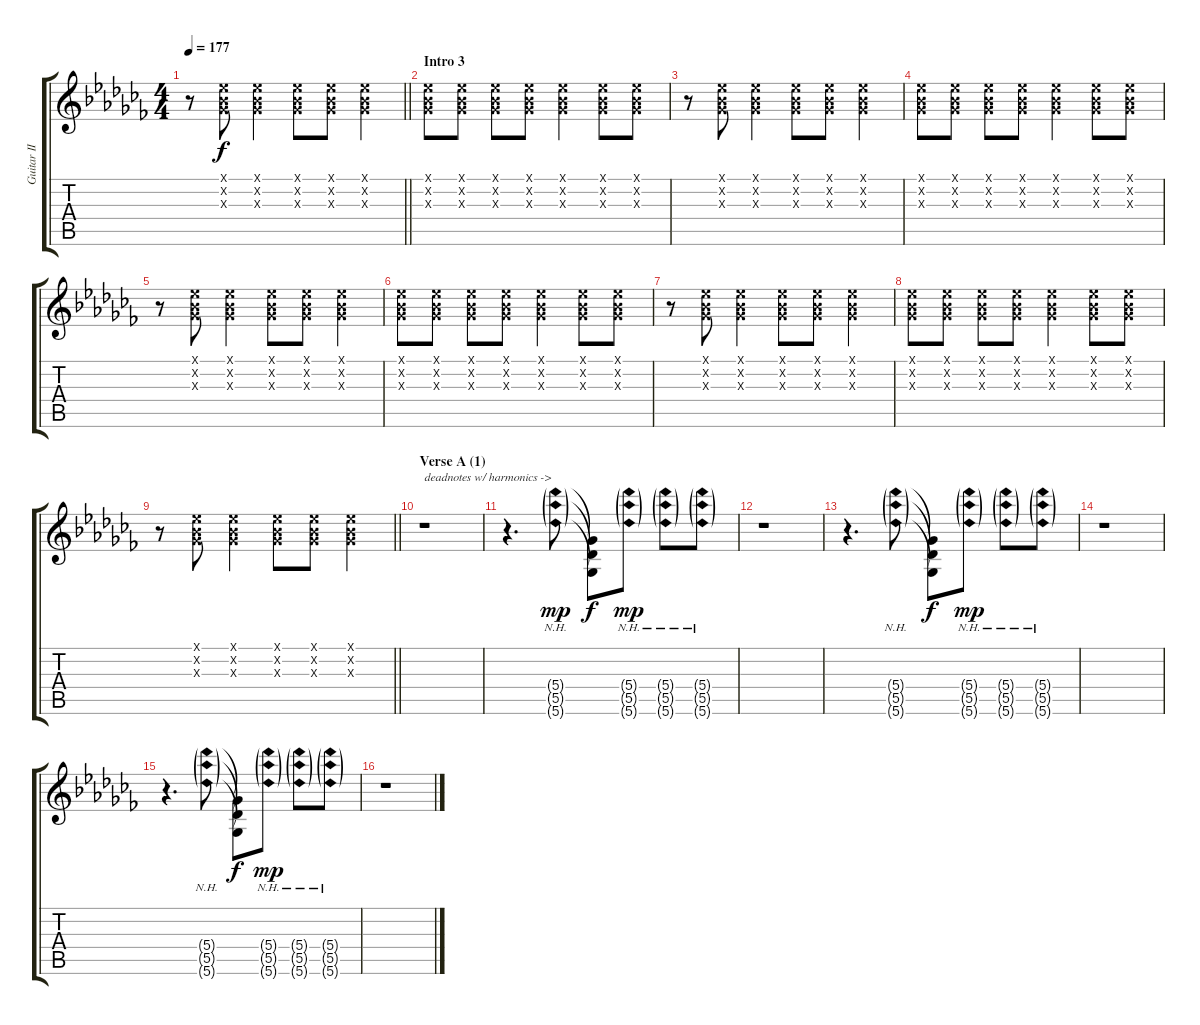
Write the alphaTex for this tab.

\track ("Guitar II" "Guitar II") {instrument distortionguitar}
\staff {score tabs}
\tuning (Eb4 Bb3 Gb3 Db3 Ab2 Db2) {hide}
\ts (4 4)
\tempo 177
\clef g2
\barLineRight lightlight
\ks abminor
r.8{dy f} (0.1{x} 0.2{x} 0.3{x}).8 (0.1{x} 0.2{x} 0.3{x}).4 (0.1{x} 0.2{x} 0.3{x}).8 (0.1{x} 0.2{x} 0.3{x}).8 (0.1{x} 0.2{x} 0.3{x}).4 |
\section ("" "Intro 3")
(0.1{x} 0.2{x} 0.3{x}).8 (0.1{x} 0.2{x} 0.3{x}).8 (0.1{x} 0.2{x} 0.3{x}).8 (0.1{x} 0.2{x} 0.3{x}).8 (0.1{x} 0.2{x} 0.3{x}).4 (0.1{x} 0.2{x} 0.3{x}).8 (0.1{x} 0.2{x} 0.3{x}).8 |
r.8 (0.1{x} 0.2{x} 0.3{x}).8 (0.1{x} 0.2{x} 0.3{x}).4 (0.1{x} 0.2{x} 0.3{x}).8 (0.1{x} 0.2{x} 0.3{x}).8 (0.1{x} 0.2{x} 0.3{x}).4 |
(0.1{x} 0.2{x} 0.3{x}).8 (0.1{x} 0.2{x} 0.3{x}).8 (0.1{x} 0.2{x} 0.3{x}).8 (0.1{x} 0.2{x} 0.3{x}).8 (0.1{x} 0.2{x} 0.3{x}).4 (0.1{x} 0.2{x} 0.3{x}).8 (0.1{x} 0.2{x} 0.3{x}).8 |
r.8 (0.1{x} 0.2{x} 0.3{x}).8 (0.1{x} 0.2{x} 0.3{x}).4 (0.1{x} 0.2{x} 0.3{x}).8 (0.1{x} 0.2{x} 0.3{x}).8 (0.1{x} 0.2{x} 0.3{x}).4 |
(0.1{x} 0.2{x} 0.3{x}).8 (0.1{x} 0.2{x} 0.3{x}).8 (0.1{x} 0.2{x} 0.3{x}).8 (0.1{x} 0.2{x} 0.3{x}).8 (0.1{x} 0.2{x} 0.3{x}).4 (0.1{x} 0.2{x} 0.3{x}).8 (0.1{x} 0.2{x} 0.3{x}).8 |
r.8 (0.1{x} 0.2{x} 0.3{x}).8 (0.1{x} 0.2{x} 0.3{x}).4 (0.1{x} 0.2{x} 0.3{x}).8 (0.1{x} 0.2{x} 0.3{x}).8 (0.1{x} 0.2{x} 0.3{x}).4 |
(0.1{x} 0.2{x} 0.3{x}).8 (0.1{x} 0.2{x} 0.3{x}).8 (0.1{x} 0.2{x} 0.3{x}).8 (0.1{x} 0.2{x} 0.3{x}).8 (0.1{x} 0.2{x} 0.3{x}).4 (0.1{x} 0.2{x} 0.3{x}).8 (0.1{x} 0.2{x} 0.3{x}).8 |
\barLineRight lightlight
r.8 (0.1{x} 0.2{x} 0.3{x}).8 (0.1{x} 0.2{x} 0.3{x}).4 (0.1{x} 0.2{x} 0.3{x}).8 (0.1{x} 0.2{x} 0.3{x}).8 (0.1{x} 0.2{x} 0.3{x}).4 |
\section ("" "Verse A (1)")
r.1{txt "deadnotes w/ harmonics ->"} |
r.4{d} (5.4{nh g} 5.5{nh g} 5.6{nh g}).8{dy mp} (5.4{t} 5.5{t} 5.6{t}).8{dy f} (5.4{nh g} 5.5{nh g} 5.6{nh g}).8{dy mp} (5.4{nh g} 5.5{nh g} 5.6{nh g}).8 (5.4{nh g} 5.5{nh g} 5.6{nh g}).8 |
r.1 |
r.4{d} (5.4{nh g} 5.5{nh g} 5.6{nh g}).8 (5.4{t} 5.5{t} 5.6{t}).8{dy f} (5.4{nh g} 5.5{nh g} 5.6{nh g}).8{dy mp} (5.4{nh g} 5.5{nh g} 5.6{nh g}).8 (5.4{nh g} 5.5{nh g} 5.6{nh g}).8 |
r.1 |
r.4{d} (5.4{nh g} 5.5{nh g} 5.6{nh g}).8 (5.4{t} 5.5{t} 5.6{t}).8{dy f} (5.4{nh g} 5.5{nh g} 5.6{nh g}).8{dy mp} (5.4{nh g} 5.5{nh g} 5.6{nh g}).8 (5.4{nh g} 5.5{nh g} 5.6{nh g}).8 |
r.1
